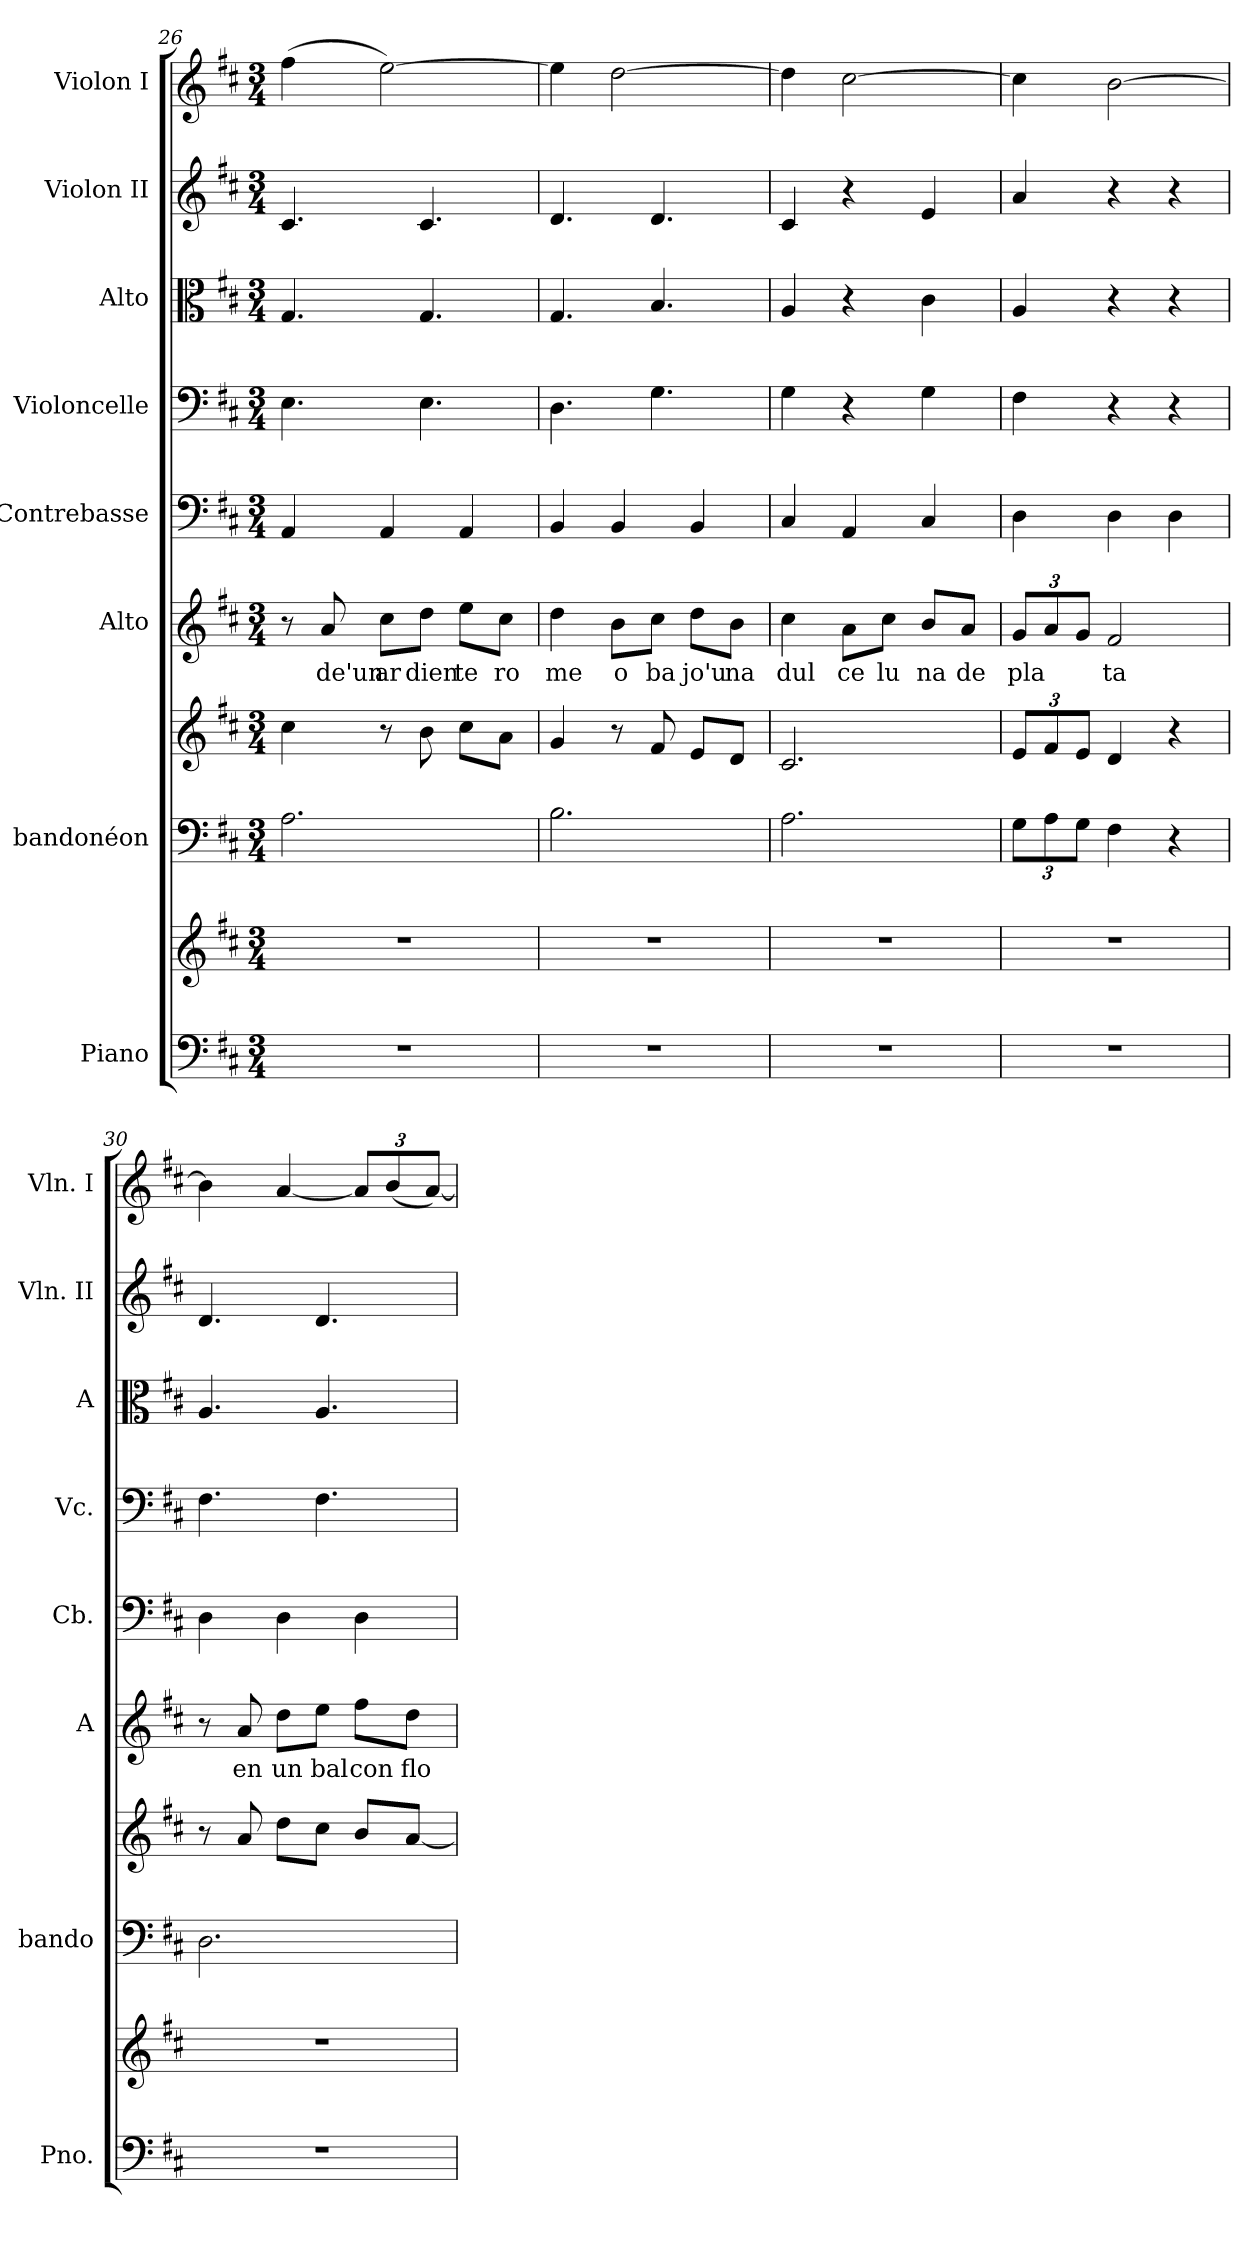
**kern	**kern	**kern	**kern	**kern	**text	**kern	**kern	**kern	**kern	**kern
*part8	*part8	*part7	*part7	*part6	*part6	*part5	*part4	*part3	*part2	*part1
*staff10	*staff9	*staff8	*staff7	*staff6	*staff6	*staff5	*staff4	*staff3	*staff2	*staff1
*I"Piano	*	*I"bandonéon	*	*I"Alto	*	*I"Contrebasse	*I"Violoncelle	*I"Alto	*I"Violon II	*I"Violon I
*I'Pno.	*	*I'bando	*	*I'A	*	*I'Cb.	*I'Vc.	*I'A	*I'Vln. II	*I'Vln. I
*clefF4	*clefG2	*clefF4	*clefG2	*clefG2	*	*clefF4	*clefF4	*clefC3	*clefG2	*clefG2
*	*	*	*	*	*	*ITrd7c12	*	*	*	*
*k[f#c#]	*k[f#c#]	*k[f#c#]	*k[f#c#]	*k[f#c#]	*	*k[f#c#]	*k[f#c#]	*k[f#c#]	*k[f#c#]	*k[f#c#]
*D:	*D:	*D:	*D:	*D:	*	*D:	*D:	*D:	*D:	*D:
*M3/4	*M3/4	*M3/4	*M3/4	*M3/4	*	*M3/4	*M3/4	*M3/4	*M3/4	*M3/4
=26	=26	=26	=26	=26	=26	=26	=26	=26	=26	=26
2.r	2.r	2.A\	4cc#\	8r	.	4AAA/	4.E\	4.G/	4.c#/	(>4ff#\
!	!	!	!	!	!LO:LY:b	!	!	!	!	!
.	.	.	.	8a/	de'un	.	.	.	.	.
!	!	!	!	!	!LO:LY:b	!	!	!	!	!
.	.	.	8r	8cc#\L	ar	4AAA/	.	.	.	[2ee\)
!	!	!	!	!	!LO:LY:b	!	!	!	!	!
.	.	.	8b\	8dd\J	dien	.	4.E\	4.G/	4.c#/	.
!	!	!	!	!	!LO:LY:b	!	!	!	!	!
.	.	.	8cc#\L	8ee\L	te	4AAA/	.	.	.	.
!	!	!	!	!	!LO:LY:b	!	!	!	!	!
.	.	.	8a\J	8cc#\J	ro	.	.	.	.	.
=27	=27	=27	=27	=27	=27	=27	=27	=27	=27	=27
!	!	!	!	!	!LO:LY:b	!	!	!	!	!
2.r	2.r	2.B\	4g/	4dd\	me	4BBB/	4.D\	4.G/	4.d/	4ee\]
!	!	!	!	!	!LO:LY:b	!	!	!	!	!
.	.	.	8r	8b\L	o	4BBB/	.	.	.	[2dd\
!	!	!	!	!	!LO:LY:b	!	!	!	!	!
.	.	.	8f#/	8cc#\J	ba	.	4.G\	4.B/	4.d/	.
!	!	!	!	!	!LO:LY:b	!	!	!	!	!
.	.	.	8e/L	8dd\L	jo'u	4BBB/	.	.	.	.
!	!	!	!	!	!LO:LY:b	!	!	!	!	!
.	.	.	8d/J	8b\J	na	.	.	.	.	.
=28	=28	=28	=28	=28	=28	=28	=28	=28	=28	=28
!	!	!	!	!	!LO:LY:b	!	!	!	!	!
2.r	2.r	2.A\	2.c#/	4cc#\	dul	4CC#/	4G\	4A/	4c#/	4dd\]
!	!	!	!	!	!LO:LY:b	!	!	!	!	!
.	.	.	.	8a\L	ce	4AAA/	4r	4r	4r	[2cc#\
!	!	!	!	!	!LO:LY:b	!	!	!	!	!
.	.	.	.	8cc#\J	lu	.	.	.	.	.
!	!	!	!	!	!LO:LY:b	!	!	!	!	!
.	.	.	.	8b/L	na	4CC#/	4G\	4c#\	4e/	.
!	!	!	!	!	!LO:LY:b	!	!	!	!	!
.	.	.	.	8a/J	de	.	.	.	.	.
!!LO:PB:g=z
=29	=29	=29	=29	=29	=29	=29	=29	=29	=29	=29
!	!	!	!	!	!LO:LY:b	!	!	!	!	!
2.r	2.r	12G\L	12e/L	12g/L	pla	4DD\	4F#\	4A/	4a/	4cc#\]
.	.	12A\	12f#/	12a/	.	.	.	.	.	.
.	.	12G\J	12e/J	12g/J	.	.	.	.	.	.
!	!	!	!	!	!LO:LY:b	!	!	!	!	!
.	.	4F#\	4d/	2f#/	ta	4DD\	4r	4r	4r	[2b\
.	.	4r	4r	.	.	4DD\	4r	4r	4r	.
=30	=30	=30	=30	=30	=30	=30	=30	=30	=30	=30
2.r	2.r	2.D\	8r	8r	.	4DD\	4.F#\	4.A/	4.d/	4b\]
!	!	!	!	!	!LO:LY:b	!	!	!	!	!
.	.	.	8a/	8a/	en	.	.	.	.	.
!	!	!	!	!	!LO:LY:b	!	!	!	!	!
.	.	.	8dd\L	8dd\L	un	4DD\	.	.	.	[4a/
!	!	!	!	!	!LO:LY:b	!	!	!	!	!
.	.	.	8cc#\J	8ee\J	bal	.	4.F#\	4.A/	4.d/	.
!	!	!	!	!	!LO:LY:b	!	!	!	!	!
.	.	.	8b/L	8ff#\L	con	4DD\	.	.	.	12a/L]
.	.	.	.	.	.	.	.	.	.	(<12b/
!	!	!	!	!	!LO:LY:b	!	!	!	!	!
.	.	.	[8a/J	8dd\J	flo	.	.	.	.	.
.	.	.	.	.	.	.	.	.	.	[12a/J)
=	=	=	=	=	=	=	=	=	=	=
*-	*-	*-	*-	*-	*-	*-	*-	*-	*-	*-
